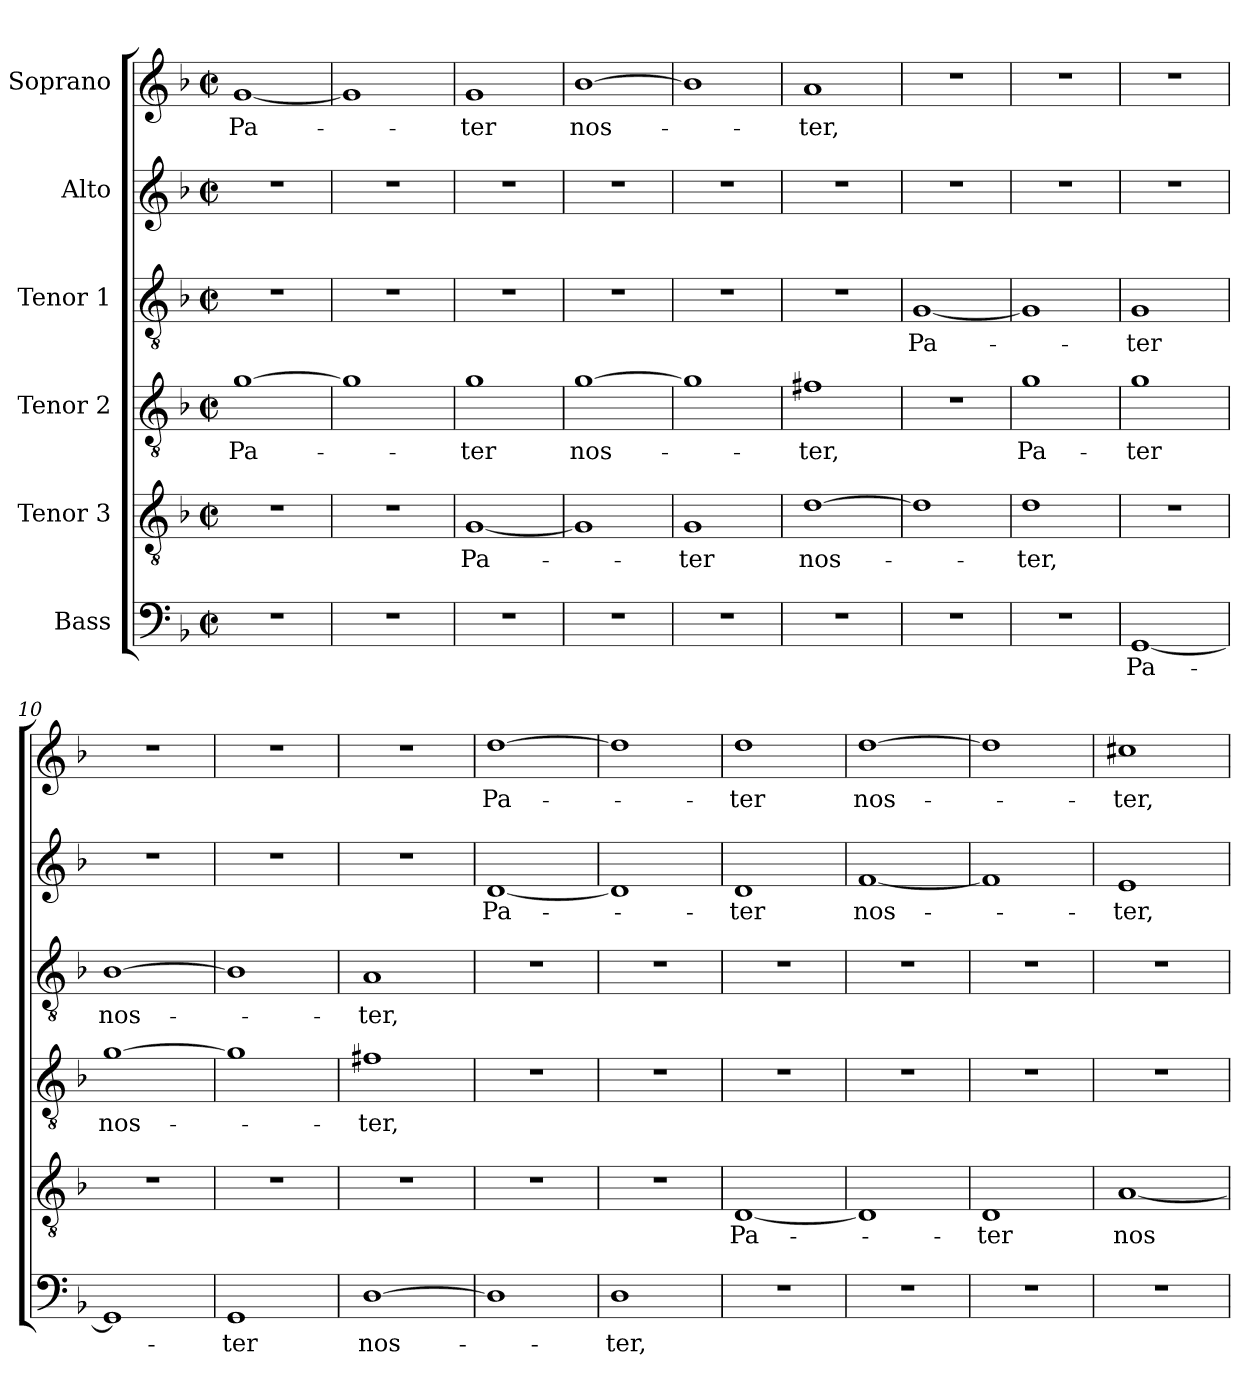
**kern	**text	**kern	**text	**kern	**text	**kern	**text	**kern	**text	**kern	**text
*part6	*part6	*part5	*part5	*part4	*part4	*part3	*part3	*part2	*part2	*part1	*part1
*staff6	*staff6	*staff5	*staff5	*staff4	*staff4	*staff3	*staff3	*staff2	*staff2	*staff1	*staff1
*I"Bass	*	*I"Tenor 3	*	*I"Tenor 2	*	*I"Tenor 1	*	*I"Alto	*	*I"Soprano	*
*clefF4	*	*clefGv2	*	*clefGv2	*	*clefGv2	*	*clefG2	*	*clefG2	*
*k[b-]	*	*k[b-]	*	*k[b-]	*	*k[b-]	*	*k[b-]	*	*k[b-]	*
*F:	*	*F:	*	*F:	*	*F:	*	*F:	*	*F:	*
*M2/2	*	*M2/2	*	*M2/2	*	*M2/2	*	*M2/2	*	*M2/2	*
*met(c|)	*	*met(c|)	*	*met(c|)	*	*met(c|)	*	*met(c|)	*	*met(c|)	*
=1	=1	=1	=1	=1	=1	=1	=1	=1	=1	=1	=1
1r	.	1r	.	[1g	Pa-	1r	.	1r	.	[1g	Pa-
=2	=2	=2	=2	=2	=2	=2	=2	=2	=2	=2	=2
1r	.	1r	.	1g]	.	1r	.	1r	.	1g]	.
=3	=3	=3	=3	=3	=3	=3	=3	=3	=3	=3	=3
1r	.	[1G	Pa-	1g	-ter	1r	.	1r	.	1g	-ter
=4	=4	=4	=4	=4	=4	=4	=4	=4	=4	=4	=4
1r	.	1G]	.	[1g	nos-	1r	.	1r	.	[1b-	nos-
=5	=5	=5	=5	=5	=5	=5	=5	=5	=5	=5	=5
1r	.	1G	-ter	1g]	.	1r	.	1r	.	1b-]	.
=6	=6	=6	=6	=6	=6	=6	=6	=6	=6	=6	=6
1r	.	[1d	nos-	1f#X	-ter,	1r	.	1r	.	1a	-ter,
=7	=7	=7	=7	=7	=7	=7	=7	=7	=7	=7	=7
1r	.	1d]	.	1r	.	[1G	Pa-	1r	.	1r	.
=8	=8	=8	=8	=8	=8	=8	=8	=8	=8	=8	=8
1r	.	1d	-ter,	1g	Pa-	1G]	.	1r	.	1r	.
=9	=9	=9	=9	=9	=9	=9	=9	=9	=9	=9	=9
[1GG	Pa-	1r	.	1g	-ter	1G	-ter	1r	.	1r	.
!!LO:PB:g=z
=10	=10	=10	=10	=10	=10	=10	=10	=10	=10	=10	=10
1GG]	.	1r	.	[1g	nos-	[1B-	nos-	1r	.	1r	.
=11	=11	=11	=11	=11	=11	=11	=11	=11	=11	=11	=11
1GG	-ter	1r	.	1g]	.	1B-]	.	1r	.	1r	.
=12	=12	=12	=12	=12	=12	=12	=12	=12	=12	=12	=12
[1D	nos-	1r	.	1f#X	-ter,	1A	-ter,	1r	.	1r	.
=13	=13	=13	=13	=13	=13	=13	=13	=13	=13	=13	=13
1D]	.	1r	.	1r	.	1r	.	[1d	Pa-	[1dd	Pa-
=14	=14	=14	=14	=14	=14	=14	=14	=14	=14	=14	=14
1D	-ter,	1r	.	1r	.	1r	.	1d]	.	1dd]	.
=15	=15	=15	=15	=15	=15	=15	=15	=15	=15	=15	=15
1r	.	[1D	Pa-	1r	.	1r	.	1d	-ter	1dd	-ter
=16	=16	=16	=16	=16	=16	=16	=16	=16	=16	=16	=16
1r	.	1D]	.	1r	.	1r	.	[1f	nos-	[1dd	nos-
=17	=17	=17	=17	=17	=17	=17	=17	=17	=17	=17	=17
1r	.	1D	-ter	1r	.	1r	.	1f]	.	1dd]	.
=18	=18	=18	=18	=18	=18	=18	=18	=18	=18	=18	=18
1r	.	[1A	nos-	1r	.	1r	.	1e	-ter,	1cc#X	-ter,
=	=	=	=	=	=	=	=	=	=	=	=
*-	*-	*-	*-	*-	*-	*-	*-	*-	*-	*-	*-
